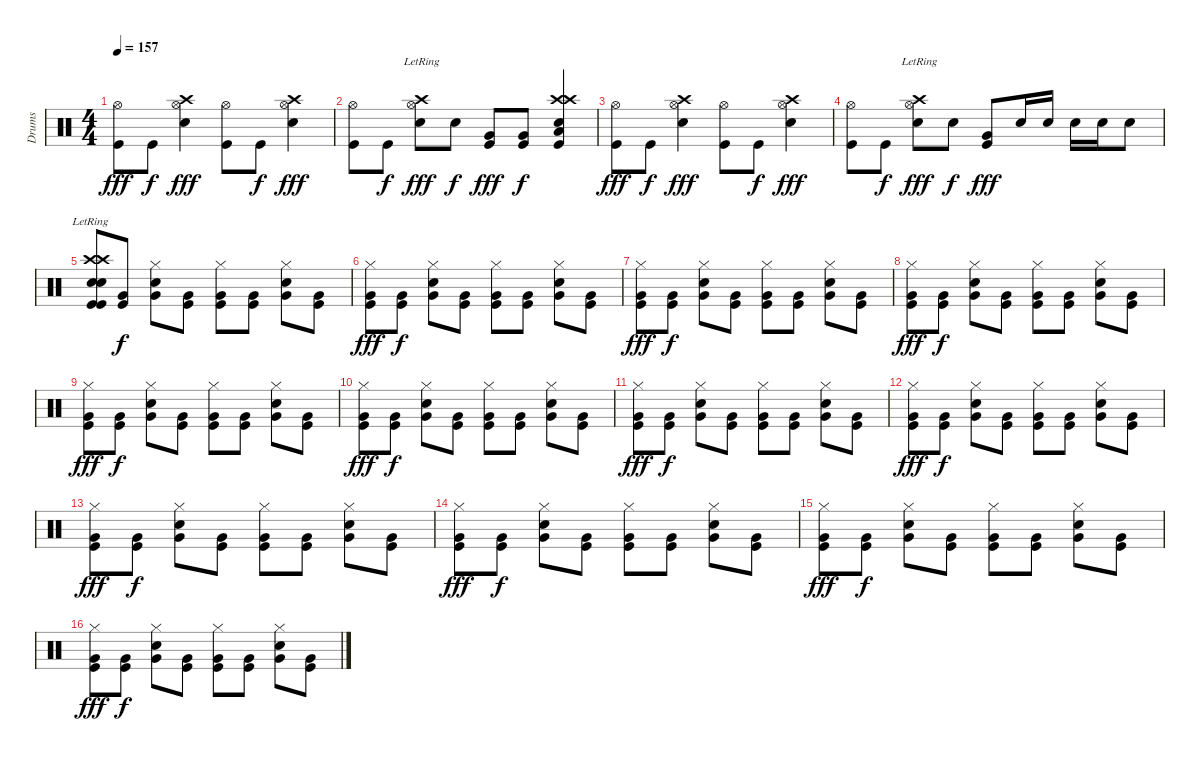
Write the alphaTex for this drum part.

\track ("Drums" "Drums") {instrument percussion}
\staff {score}
\articulation defaults
\ts (4 4)
\tempo 157
\clef neutral
\ks c
("Hi-Hat (open)" "Kick (hit)").8{dy fff} "Kick (hit)".8{dy f} ("Crash high (hit)" "Hi-Hat (open)" "Snare (hit) 2").4{dy fff} ("Hi-Hat (open)" "Kick (hit)").8 "Kick (hit)".8{dy f} ("Crash high (hit)" "Hi-Hat (open)" "Snare (hit) 2").4{dy fff} |
("Hi-Hat (open)" "Kick (hit)").8 "Kick (hit)".8{dy f} ("Crash high (hit)" "Hi-Hat (open)"{lr} "Snare (hit) 2").8{dy fff} "Snare (hit) 2".8{dy f} ("Very Low Tom (hit)" "Kick (hit)").8{dy fff} ("Very Low Tom (hit)" "Kick (hit)").8{dy f} ("Crash high (hit)" "Crash high (hit)" "Low Tom (hit)" "Snare (hit) 2" "Kick (hit)").4 |
("Hi-Hat (open)" "Kick (hit)").8{dy fff} "Kick (hit)".8{dy f} ("Crash high (hit)" "Hi-Hat (open)" "Snare (hit) 2").4{dy fff} ("Hi-Hat (open)" "Kick (hit)").8 "Kick (hit)".8{dy f} ("Crash high (hit)" "Hi-Hat (open)" "Snare (hit) 2").4{dy fff} |
("Hi-Hat (open)" "Kick (hit)").8 "Kick (hit)".8{dy f} ("Crash high (hit)" "Hi-Hat (open)"{lr} "Snare (hit) 2").8{dy fff} "Snare (hit) 2".8{dy f} ("Very Low Tom (hit)" "Kick (hit)").8{dy fff} "Snare (hit) 2".16 "Snare (hit) 2".16 "Snare (hit) 2".16 "Snare (hit) 2".16 "Snare (hit) 2".8 |
("Kick (hit)" "Crash high (hit)"{lr} "Crash high (hit)"{lr} "Snare (hit) 2" "Snare (hit) 2"{lr} "Kick (hit)").8 ("Very Low Tom (hit)" "Kick (hit)").8{dy f} ("Very Low Tom (hit)" "Hi-Hat (closed)" "Snare (hit) 2").8 ("Very Low Tom (hit)" "Kick (hit)").8 ("Very Low Tom (hit)" "Hi-Hat (closed)" "Kick (hit)").8 ("Very Low Tom (hit)" "Kick (hit)").8 ("Very Low Tom (hit)" "Hi-Hat (closed)" "Snare (hit) 2").8 ("Very Low Tom (hit)" "Kick (hit)").8 |
("Very Low Tom (hit)" "Hi-Hat (closed)" "Kick (hit)").8{dy fff} ("Very Low Tom (hit)" "Kick (hit)").8{dy f} ("Very Low Tom (hit)" "Hi-Hat (closed)" "Snare (hit) 2").8 ("Very Low Tom (hit)" "Kick (hit)").8 ("Very Low Tom (hit)" "Hi-Hat (closed)" "Kick (hit)").8 ("Very Low Tom (hit)" "Kick (hit)").8 ("Very Low Tom (hit)" "Hi-Hat (closed)" "Snare (hit) 2").8 ("Very Low Tom (hit)" "Kick (hit)").8 |
("Very Low Tom (hit)" "Hi-Hat (closed)" "Kick (hit)").8{dy fff} ("Very Low Tom (hit)" "Kick (hit)").8{dy f} ("Very Low Tom (hit)" "Hi-Hat (closed)" "Snare (hit) 2").8 ("Very Low Tom (hit)" "Kick (hit)").8 ("Very Low Tom (hit)" "Hi-Hat (closed)" "Kick (hit)").8 ("Very Low Tom (hit)" "Kick (hit)").8 ("Very Low Tom (hit)" "Hi-Hat (closed)" "Snare (hit) 2").8 ("Very Low Tom (hit)" "Kick (hit)").8 |
("Very Low Tom (hit)" "Hi-Hat (closed)" "Kick (hit)").8{dy fff} ("Very Low Tom (hit)" "Kick (hit)").8{dy f} ("Very Low Tom (hit)" "Hi-Hat (closed)" "Snare (hit) 2").8 ("Very Low Tom (hit)" "Kick (hit)").8 ("Very Low Tom (hit)" "Hi-Hat (closed)" "Kick (hit)").8 ("Very Low Tom (hit)" "Kick (hit)").8 ("Very Low Tom (hit)" "Hi-Hat (closed)" "Snare (hit) 2").8 ("Very Low Tom (hit)" "Kick (hit)").8 |
("Very Low Tom (hit)" "Hi-Hat (closed)" "Kick (hit)").8{dy fff} ("Very Low Tom (hit)" "Kick (hit)").8{dy f} ("Very Low Tom (hit)" "Hi-Hat (closed)" "Snare (hit) 2").8 ("Very Low Tom (hit)" "Kick (hit)").8 ("Very Low Tom (hit)" "Hi-Hat (closed)" "Kick (hit)").8 ("Very Low Tom (hit)" "Kick (hit)").8 ("Very Low Tom (hit)" "Hi-Hat (closed)" "Snare (hit) 2").8 ("Very Low Tom (hit)" "Kick (hit)").8 |
("Very Low Tom (hit)" "Hi-Hat (closed)" "Kick (hit)").8{dy fff} ("Very Low Tom (hit)" "Kick (hit)").8{dy f} ("Very Low Tom (hit)" "Hi-Hat (closed)" "Snare (hit) 2").8 ("Very Low Tom (hit)" "Kick (hit)").8 ("Very Low Tom (hit)" "Hi-Hat (closed)" "Kick (hit)").8 ("Very Low Tom (hit)" "Kick (hit)").8 ("Very Low Tom (hit)" "Hi-Hat (closed)" "Snare (hit) 2").8 ("Very Low Tom (hit)" "Kick (hit)").8 |
("Very Low Tom (hit)" "Hi-Hat (closed)" "Kick (hit)").8{dy fff} ("Very Low Tom (hit)" "Kick (hit)").8{dy f} ("Very Low Tom (hit)" "Hi-Hat (closed)" "Snare (hit) 2").8 ("Very Low Tom (hit)" "Kick (hit)").8 ("Very Low Tom (hit)" "Hi-Hat (closed)" "Kick (hit)").8 ("Very Low Tom (hit)" "Kick (hit)").8 ("Very Low Tom (hit)" "Hi-Hat (closed)" "Snare (hit) 2").8 ("Very Low Tom (hit)" "Kick (hit)").8 |
("Very Low Tom (hit)" "Hi-Hat (closed)" "Kick (hit)").8{dy fff} ("Very Low Tom (hit)" "Kick (hit)").8{dy f} ("Very Low Tom (hit)" "Hi-Hat (closed)" "Snare (hit) 2").8 ("Very Low Tom (hit)" "Kick (hit)").8 ("Very Low Tom (hit)" "Hi-Hat (closed)" "Kick (hit)").8 ("Very Low Tom (hit)" "Kick (hit)").8 ("Very Low Tom (hit)" "Hi-Hat (closed)" "Snare (hit) 2").8 ("Very Low Tom (hit)" "Kick (hit)").8 |
("Very Low Tom (hit)" "Hi-Hat (closed)" "Kick (hit)").8{dy fff} ("Very Low Tom (hit)" "Kick (hit)").8{dy f} ("Very Low Tom (hit)" "Hi-Hat (closed)" "Snare (hit) 2").8 ("Very Low Tom (hit)" "Kick (hit)").8 ("Very Low Tom (hit)" "Hi-Hat (closed)" "Kick (hit)").8 ("Very Low Tom (hit)" "Kick (hit)").8 ("Very Low Tom (hit)" "Hi-Hat (closed)" "Snare (hit) 2").8 ("Very Low Tom (hit)" "Kick (hit)").8 |
("Very Low Tom (hit)" "Hi-Hat (closed)" "Kick (hit)").8{dy fff} ("Very Low Tom (hit)" "Kick (hit)").8{dy f} ("Very Low Tom (hit)" "Hi-Hat (closed)" "Snare (hit) 2").8 ("Very Low Tom (hit)" "Kick (hit)").8 ("Very Low Tom (hit)" "Hi-Hat (closed)" "Kick (hit)").8 ("Very Low Tom (hit)" "Kick (hit)").8 ("Very Low Tom (hit)" "Hi-Hat (closed)" "Snare (hit) 2").8 ("Very Low Tom (hit)" "Kick (hit)").8 |
("Very Low Tom (hit)" "Hi-Hat (closed)" "Kick (hit)").8{dy fff} ("Very Low Tom (hit)" "Kick (hit)").8{dy f} ("Very Low Tom (hit)" "Hi-Hat (closed)" "Snare (hit) 2").8 ("Very Low Tom (hit)" "Kick (hit)").8 ("Very Low Tom (hit)" "Hi-Hat (closed)" "Kick (hit)").8 ("Very Low Tom (hit)" "Kick (hit)").8 ("Very Low Tom (hit)" "Hi-Hat (closed)" "Snare (hit) 2").8 ("Very Low Tom (hit)" "Kick (hit)").8 |
("Very Low Tom (hit)" "Hi-Hat (closed)" "Kick (hit)").8{dy fff} ("Very Low Tom (hit)" "Kick (hit)").8{dy f} ("Very Low Tom (hit)" "Hi-Hat (closed)" "Snare (hit) 2").8 ("Very Low Tom (hit)" "Kick (hit)").8 ("Very Low Tom (hit)" "Hi-Hat (closed)" "Kick (hit)").8 ("Very Low Tom (hit)" "Kick (hit)").8 ("Very Low Tom (hit)" "Hi-Hat (closed)" "Snare (hit) 2").8 ("Very Low Tom (hit)" "Kick (hit)").8
